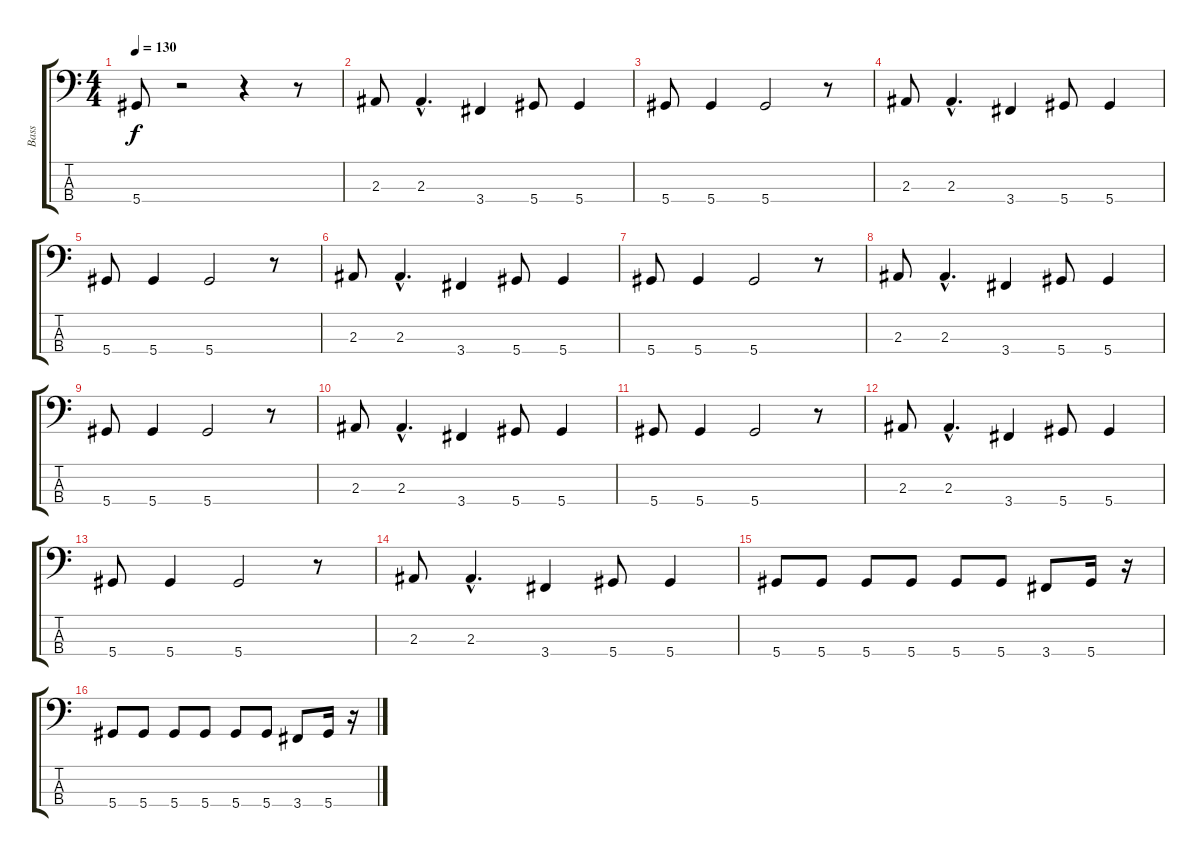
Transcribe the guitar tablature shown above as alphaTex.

\track ("Bass" "Bass") {instrument electricbasspick}
\staff {score tabs}
\tuning (Gb2 Db2 Ab1 Eb1) {hide}
\ts (4 4)
\tempo 130
\clef f4
\ks c
5.4.8{dy f} r.2 r.4 r.8 |
2.3.8 2.3{hac}.4{d} 3.4.4 5.4.8 5.4.4 |
5.4.8 5.4.4 5.4.2 r.8 |
2.3.8 2.3{hac}.4{d} 3.4.4 5.4.8 5.4.4 |
5.4.8 5.4.4 5.4.2 r.8 |
2.3.8 2.3{hac}.4{d} 3.4.4 5.4.8 5.4.4 |
5.4.8 5.4.4 5.4.2 r.8 |
2.3.8 2.3{hac}.4{d} 3.4.4 5.4.8 5.4.4 |
5.4.8 5.4.4 5.4.2 r.8 |
2.3.8 2.3{hac}.4{d} 3.4.4 5.4.8 5.4.4 |
5.4.8 5.4.4 5.4.2 r.8 |
2.3.8 2.3{hac}.4{d} 3.4.4 5.4.8 5.4.4 |
5.4.8 5.4.4 5.4.2 r.8 |
2.3.8 2.3{hac}.4{d} 3.4.4 5.4.8 5.4.4 |
5.4.8 5.4.8 5.4.8 5.4.8 5.4.8 5.4.8 3.4.8 5.4.16 r.16 |
5.4.8 5.4.8 5.4.8 5.4.8 5.4.8 5.4.8 3.4.8 5.4.16 r.16
